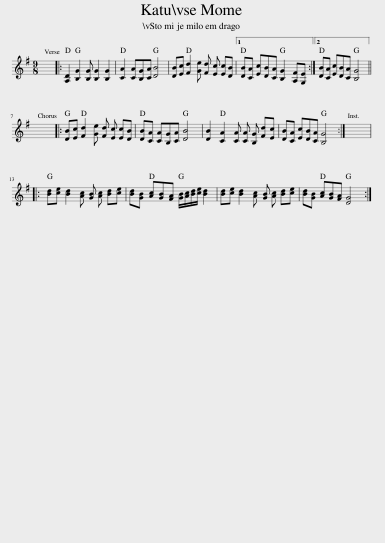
X:1
L:1/8
M:9/8
I:linebreak $
K:G
V:1 treble
V:1
 x9 |: [A,D]2 [B,G]2 [B,G] [B,G]2 [B,G]2 | [CA]2 [CA][B,G][CA] [DB]4 | [DB][Ec] [Fd]2 [Ge] [Fd] [Ec] [Ec][DB] |1 [DB][CA] [Ec][DB][CA] [B,G]2 [A,F][G,E] :|2 %5
 [DB][CA] [Ec][DB][CA] [B,G]4 ||$ x9 |: [DB][Ec] [Fd]2 [Ge] [Fd] [Ec] [Ec][DB] | [DB][CA] [CA][B,G][CA] [DB]4 | [DB]2 [CA]2 [CA] [CA] [B,G] [Fd][Ec] | %10
 [DB][CA] [Ec][DB][CA] [B,G]4 :| x9 |:$ [Bd][ce] [Bd]2 [Ac] [GB] [Ac] [Bd][ce] | [Bd][GB] [Ac][GB][FA] [GB]/[Ac]/[Bd]/[ce]/ [Bd]2 | [Bd][ce] [Bd]2 [Ac] [GB] [Ac] [Bd][ce] | %15
 [Bd][GB] [Ac][GB][FA] [DG]4 :| %16
